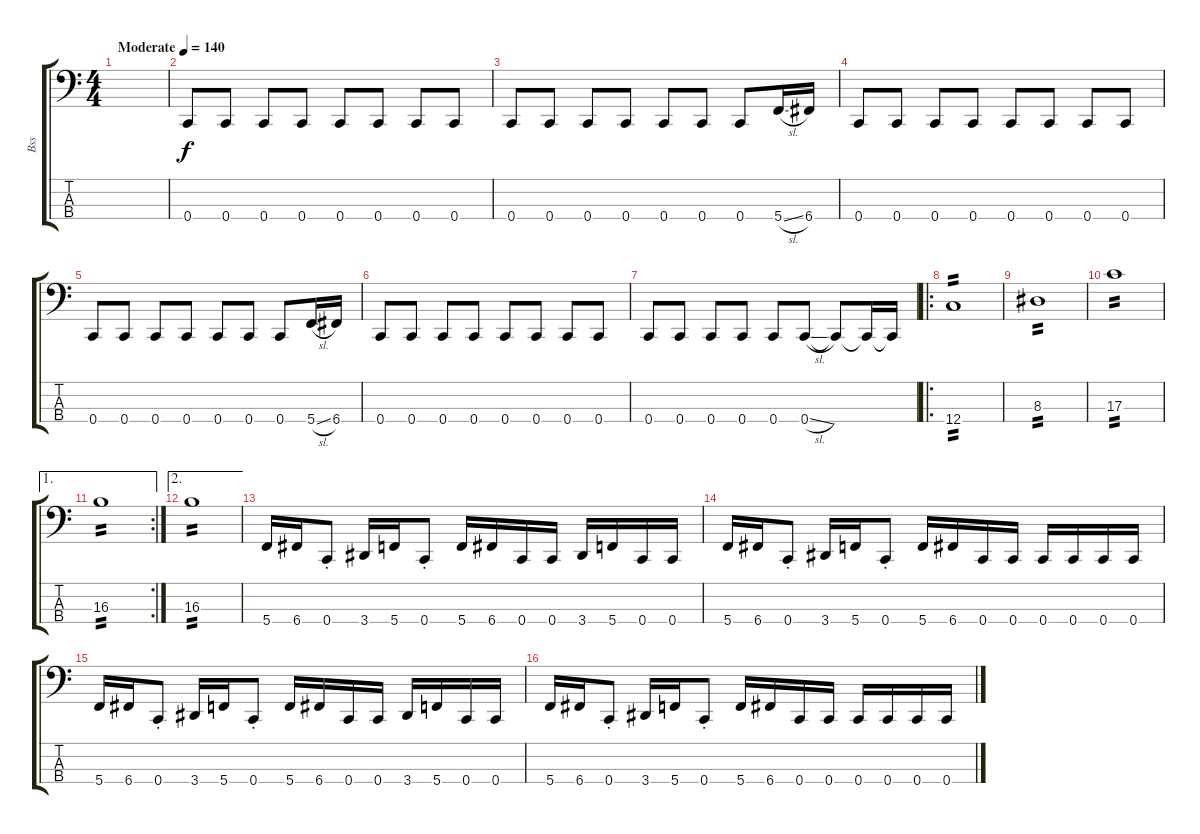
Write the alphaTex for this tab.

\track ("Bss" "Bss") {instrument electricbasspick}
\staff {score tabs}
\tuning (G2 D2 G1 C1) {hide}
\ts (4 4)
\tempo (140 "Moderate")
\clef f4
\ks c
|
0.4.8 0.4.8 0.4.8 0.4.8 0.4.8 0.4.8 0.4.8 0.4.8 |
0.4.8 0.4.8 0.4.8 0.4.8 0.4.8 0.4.8 0.4.8 5.4{sl}.16 6.4.16 |
0.4.8 0.4.8 0.4.8 0.4.8 0.4.8 0.4.8 0.4.8 0.4.8 |
0.4.8 0.4.8 0.4.8 0.4.8 0.4.8 0.4.8 0.4.8 5.4{sl}.16 6.4.16 |
0.4.8 0.4.8 0.4.8 0.4.8 0.4.8 0.4.8 0.4.8 0.4.8 |
0.4.8 0.4.8 0.4.8 0.4.8 0.4.8 0.4{sl}.8 0.4{t}.8 0.4{t}.16 0.4{t}.16 |
\ro
12.4.1{tp 2} |
8.3.1{tp 2} |
17.3.1{tp 2} |
\ae 1
\rc 2
16.3.1{tp 2} |
\ae 2
16.3.1{tp 2} |
5.4.16 6.4.16 0.4{st}.8 3.4.16 5.4.16 0.4{st}.8 5.4.16 6.4.16 0.4.16 0.4.16 3.4.16 5.4.16 0.4.16 0.4.16 |
5.4.16 6.4.16 0.4{st}.8 3.4.16 5.4.16 0.4{st}.8 5.4.16 6.4.16 0.4.16 0.4.16 0.4.16 0.4.16 0.4.16 0.4.16 |
5.4.16 6.4.16 0.4{st}.8 3.4.16 5.4.16 0.4{st}.8 5.4.16 6.4.16 0.4.16 0.4.16 3.4.16 5.4.16 0.4.16 0.4.16 |
5.4.16 6.4.16 0.4{st}.8 3.4.16 5.4.16 0.4{st}.8 5.4.16 6.4.16 0.4.16 0.4.16 0.4.16 0.4.16 0.4.16 0.4.16
